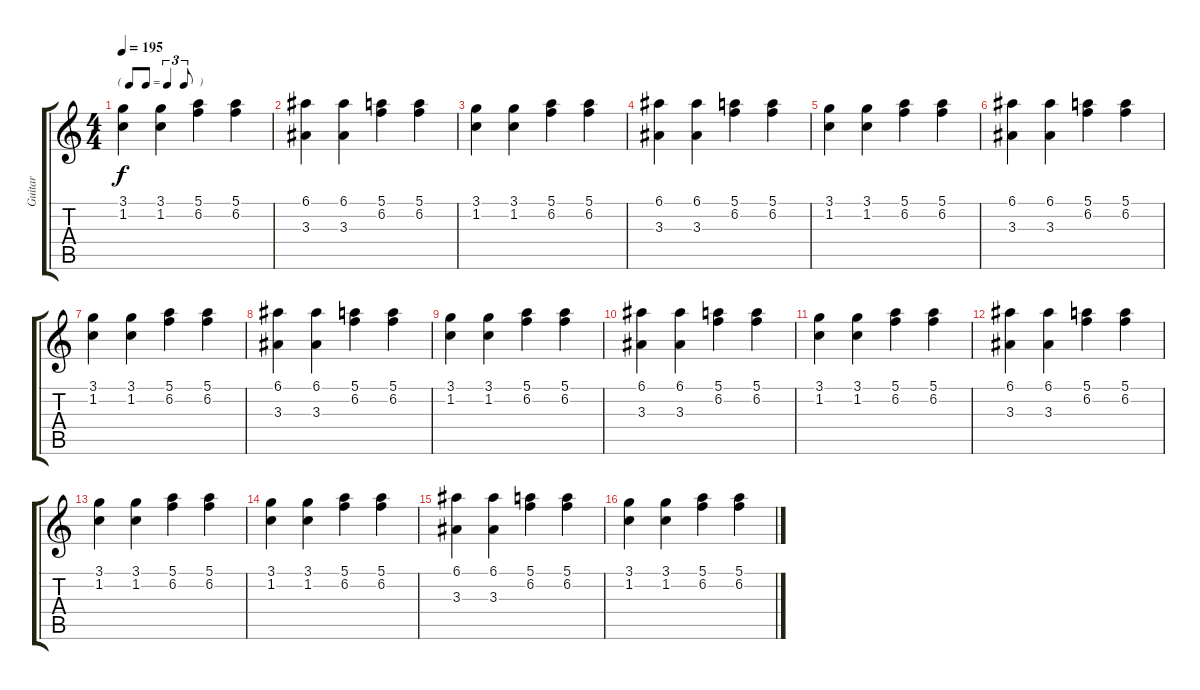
\track ("Guitar" "Guitar") {instrument electricguitarclean}
\staff {score tabs}
\tuning (E4 B3 G3 D3 A2 E2) {hide}
\ts (4 4)
\tf triplet8th
\tempo 195
\clef g2
\ks c
(3.1 1.2).4{dy f} (3.1 1.2).4 (5.1 6.2).4 (5.1 6.2).4 |
(6.1 3.3).4 (6.1 3.3).4 (5.1 6.2).4 (5.1 6.2).4 |
(3.1 1.2).4 (3.1 1.2).4 (5.1 6.2).4 (5.1 6.2).4 |
(6.1 3.3).4 (6.1 3.3).4 (5.1 6.2).4 (5.1 6.2).4 |
(3.1 1.2).4 (3.1 1.2).4 (5.1 6.2).4 (5.1 6.2).4 |
(6.1 3.3).4 (6.1 3.3).4 (5.1 6.2).4 (5.1 6.2).4 |
(3.1 1.2).4 (3.1 1.2).4 (5.1 6.2).4 (5.1 6.2).4 |
(6.1 3.3).4 (6.1 3.3).4 (5.1 6.2).4 (5.1 6.2).4 |
(3.1 1.2).4 (3.1 1.2).4 (5.1 6.2).4 (5.1 6.2).4 |
(6.1 3.3).4 (6.1 3.3).4 (5.1 6.2).4 (5.1 6.2).4 |
(3.1 1.2).4 (3.1 1.2).4 (5.1 6.2).4 (5.1 6.2).4 |
(6.1 3.3).4 (6.1 3.3).4 (5.1 6.2).4 (5.1 6.2).4 |
(3.1 1.2).4 (3.1 1.2).4 (5.1 6.2).4 (5.1 6.2).4 |
(3.1 1.2).4 (3.1 1.2).4 (5.1 6.2).4 (5.1 6.2).4 |
(6.1 3.3).4 (6.1 3.3).4 (5.1 6.2).4 (5.1 6.2).4 |
(3.1 1.2).4 (3.1 1.2).4 (5.1 6.2).4 (5.1 6.2).4
